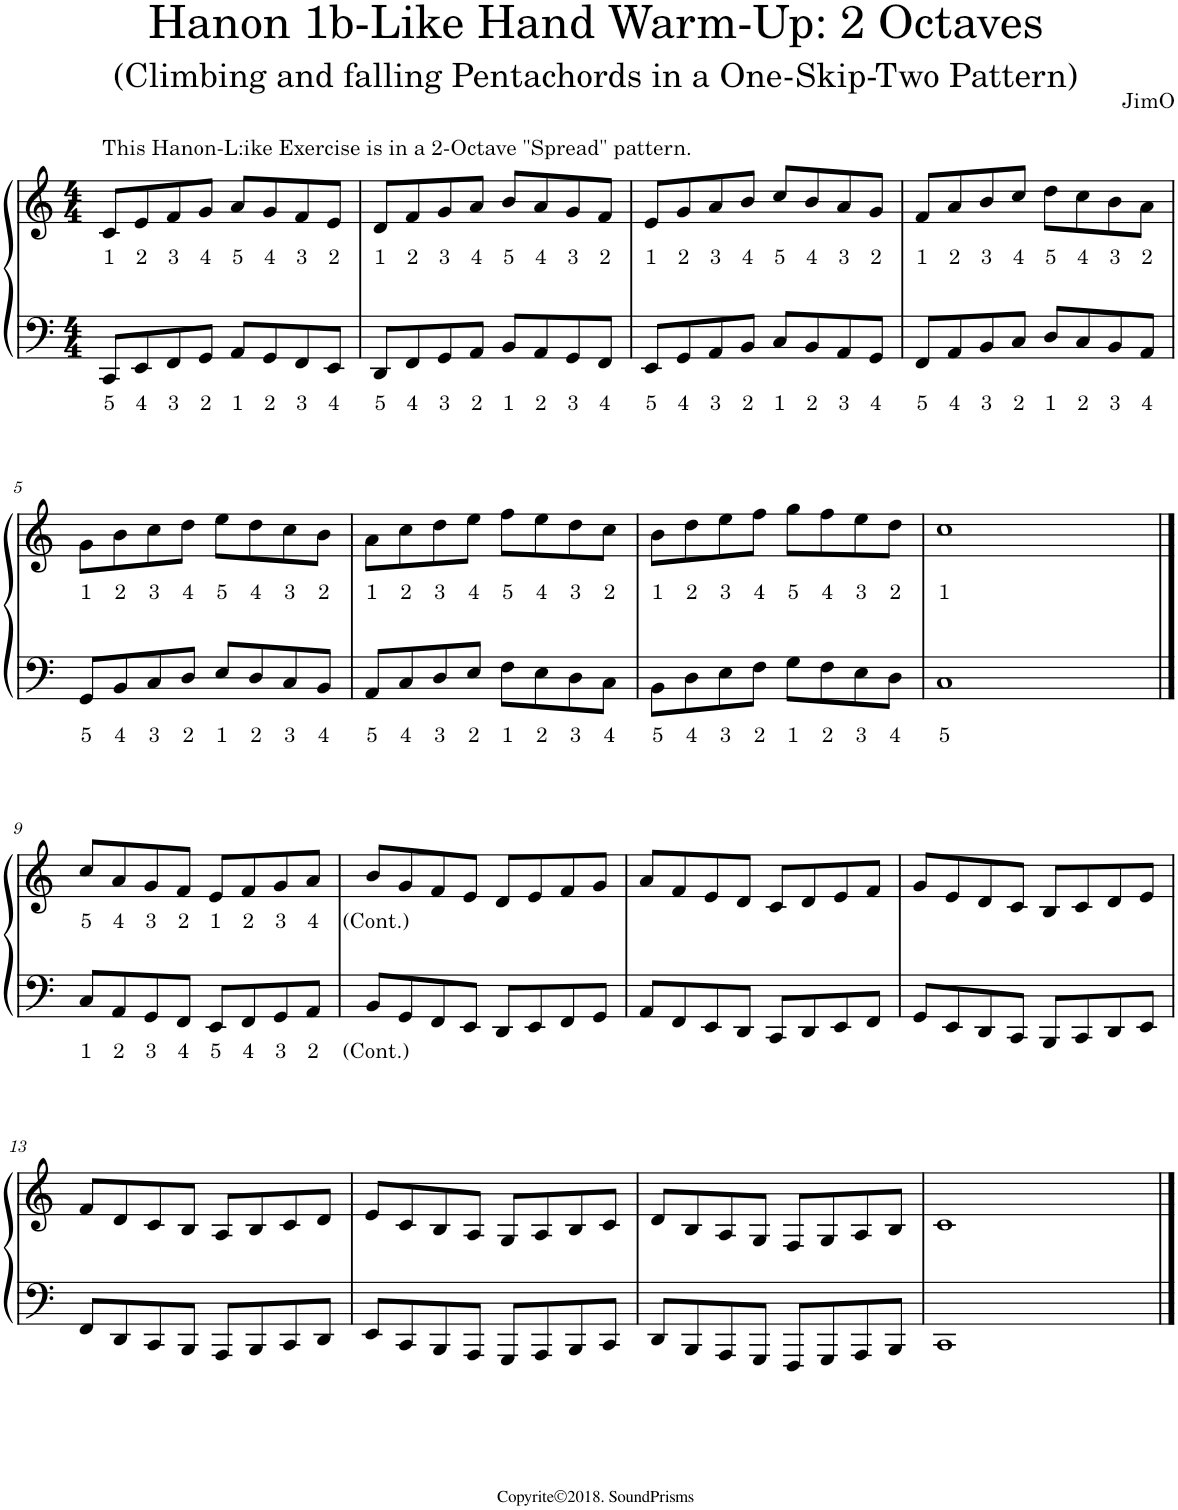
**kern	**text	**kern	**text
*part1	*part1	*part1	*part1
*staff2	*staff2	*staff1	*staff1
*I"Piano	*	*	*
*I'Pno.	*	*	*
*clefF4	*	*clefG2	*
*k[]	*	*k[]	*
*M4/4	*	*M4/4	*
=1	=1	=1	=1
!	!	!LO:TX:a:t=This Hanon-L&colon;ike Exercise is in a 2-Octave "Spread" pattern.	!
!	!LO:LY:b	!	!LO:LY:b
8CC/L	5	8c/L	1
!	!LO:LY:b	!	!LO:LY:b
8EE/	4	8e/	2
!	!LO:LY:b	!	!LO:LY:b
8FF/	3	8f/	3
!	!LO:LY:b	!	!LO:LY:b
8GG/J	2	8g/J	4
!	!LO:LY:b	!	!LO:LY:b
8AA/L	1	8a/L	5
!	!LO:LY:b	!	!LO:LY:b
8GG/	2	8g/	4
!	!LO:LY:b	!	!LO:LY:b
8FF/	3	8f/	3
!	!LO:LY:b	!	!LO:LY:b
8EE/J	4	8e/J	2
=2	=2	=2	=2
!	!LO:LY:b	!	!LO:LY:b
8DD/L	5	8d/L	1
!	!LO:LY:b	!	!LO:LY:b
8FF/	4	8f/	2
!	!LO:LY:b	!	!LO:LY:b
8GG/	3	8g/	3
!	!LO:LY:b	!	!LO:LY:b
8AA/J	2	8a/J	4
!	!LO:LY:b	!	!LO:LY:b
8BB/L	1	8b/L	5
!	!LO:LY:b	!	!LO:LY:b
8AA/	2	8a/	4
!	!LO:LY:b	!	!LO:LY:b
8GG/	3	8g/	3
!	!LO:LY:b	!	!LO:LY:b
8FF/J	4	8f/J	2
=3	=3	=3	=3
!	!LO:LY:b	!	!LO:LY:b
8EE/L	5	8e/L	1
!	!LO:LY:b	!	!LO:LY:b
8GG/	4	8g/	2
!	!LO:LY:b	!	!LO:LY:b
8AA/	3	8a/	3
!	!LO:LY:b	!	!LO:LY:b
8BB/J	2	8b/J	4
!	!LO:LY:b	!	!LO:LY:b
8C/L	1	8cc/L	5
!	!LO:LY:b	!	!LO:LY:b
8BB/	2	8b/	4
!	!LO:LY:b	!	!LO:LY:b
8AA/	3	8a/	3
!	!LO:LY:b	!	!LO:LY:b
8GG/J	4	8g/J	2
=4	=4	=4	=4
!	!LO:LY:b	!	!LO:LY:b
8FF/L	5	8f/L	1
!	!LO:LY:b	!	!LO:LY:b
8AA/	4	8a/	2
!	!LO:LY:b	!	!LO:LY:b
8BB/	3	8b/	3
!	!LO:LY:b	!	!LO:LY:b
8C/J	2	8cc/J	4
!	!LO:LY:b	!	!LO:LY:b
8D/L	1	8dd\L	5
!	!LO:LY:b	!	!LO:LY:b
8C/	2	8cc\	4
!	!LO:LY:b	!	!LO:LY:b
8BB/	3	8b\	3
!	!LO:LY:b	!	!LO:LY:b
8AA/J	4	8a\J	2
!!LO:LB:g=z
=5	=5	=5	=5
!	!LO:LY:b	!	!LO:LY:b
8GG/L	5	8g\L	1
!	!LO:LY:b	!	!LO:LY:b
8BB/	4	8b\	2
!	!LO:LY:b	!	!LO:LY:b
8C/	3	8cc\	3
!	!LO:LY:b	!	!LO:LY:b
8D/J	2	8dd\J	4
!	!LO:LY:b	!	!LO:LY:b
8E/L	1	8ee\L	5
!	!LO:LY:b	!	!LO:LY:b
8D/	2	8dd\	4
!	!LO:LY:b	!	!LO:LY:b
8C/	3	8cc\	3
!	!LO:LY:b	!	!LO:LY:b
8BB/J	4	8b\J	2
=6	=6	=6	=6
!	!LO:LY:b	!	!LO:LY:b
8AA/L	5	8a\L	1
!	!LO:LY:b	!	!LO:LY:b
8C/	4	8cc\	2
!	!LO:LY:b	!	!LO:LY:b
8D/	3	8dd\	3
!	!LO:LY:b	!	!LO:LY:b
8E/J	2	8ee\J	4
!	!LO:LY:b	!	!LO:LY:b
8F\L	1	8ff\L	5
!	!LO:LY:b	!	!LO:LY:b
8E\	2	8ee\	4
!	!LO:LY:b	!	!LO:LY:b
8D\	3	8dd\	3
!	!LO:LY:b	!	!LO:LY:b
8C\J	4	8cc\J	2
=7	=7	=7	=7
!	!LO:LY:b	!	!LO:LY:b
8BB\L	5	8b\L	1
!	!LO:LY:b	!	!LO:LY:b
8D\	4	8dd\	2
!	!LO:LY:b	!	!LO:LY:b
8E\	3	8ee\	3
!	!LO:LY:b	!	!LO:LY:b
8F\J	2	8ff\J	4
!	!LO:LY:b	!	!LO:LY:b
8G\L	1	8gg\L	5
!	!LO:LY:b	!	!LO:LY:b
8F\	2	8ff\	4
!	!LO:LY:b	!	!LO:LY:b
8E\	3	8ee\	3
!	!LO:LY:b	!	!LO:LY:b
8D\J	4	8dd\J	2
=8	=8	=8	=8
!	!LO:LY:b	!	!LO:LY:b
1C	5	1cc	1
!!LO:LB:g=z
==9	==9	==9	==9
!	!LO:LY:b	!	!LO:LY:b
8C/L	1	8cc/L	5
!	!LO:LY:b	!	!LO:LY:b
8AA/	2	8a/	4
!	!LO:LY:b	!	!LO:LY:b
8GG/	3	8g/	3
!	!LO:LY:b	!	!LO:LY:b
8FF/J	4	8f/J	2
!	!LO:LY:b	!	!LO:LY:b
8EE/L	5	8e/L	1
!	!LO:LY:b	!	!LO:LY:b
8FF/	4	8f/	2
!	!LO:LY:b	!	!LO:LY:b
8GG/	3	8g/	3
!	!LO:LY:b	!	!LO:LY:b
8AA/J	2	8a/J	4
=10	=10	=10	=10
!	!LO:LY:b	!	!LO:LY:b
8BB/L	(Cont.)	8b/L	(Cont.)
8GG/	.	8g/	.
8FF/	.	8f/	.
8EE/J	.	8e/J	.
8DD/L	.	8d/L	.
8EE/	.	8e/	.
8FF/	.	8f/	.
8GG/J	.	8g/J	.
=11	=11	=11	=11
8AA/L	.	8a/L	.
8FF/	.	8f/	.
8EE/	.	8e/	.
8DD/J	.	8d/J	.
8CC/L	.	8c/L	.
8DD/	.	8d/	.
8EE/	.	8e/	.
8FF/J	.	8f/J	.
=12	=12	=12	=12
8GG/L	.	8g/L	.
8EE/	.	8e/	.
8DD/	.	8d/	.
8CC/J	.	8c/J	.
8BBB/L	.	8B/L	.
8CC/	.	8c/	.
8DD/	.	8d/	.
8EE/J	.	8e/J	.
!!LO:LB:g=z
=13	=13	=13	=13
8FF/L	.	8f/L	.
8DD/	.	8d/	.
8CC/	.	8c/	.
8BBB/J	.	8B/J	.
8AAA/L	.	8A/L	.
8BBB/	.	8B/	.
8CC/	.	8c/	.
8DD/J	.	8d/J	.
=14	=14	=14	=14
8EE/L	.	8e/L	.
8CC/	.	8c/	.
8BBB/	.	8B/	.
8AAA/J	.	8A/J	.
8GGG/L	.	8G/L	.
8AAA/	.	8A/	.
8BBB/	.	8B/	.
8CC/J	.	8c/J	.
=15	=15	=15	=15
8DD/L	.	8d/L	.
8BBB/	.	8B/	.
8AAA/	.	8A/	.
8GGG/J	.	8G/J	.
8FFF/L	.	8F/L	.
8GGG/	.	8G/	.
8AAA/	.	8A/	.
8BBB/J	.	8B/J	.
=16	=16	=16	=16
1CC	.	1c	.
==	==	==	==
*-	*-	*-	*-
